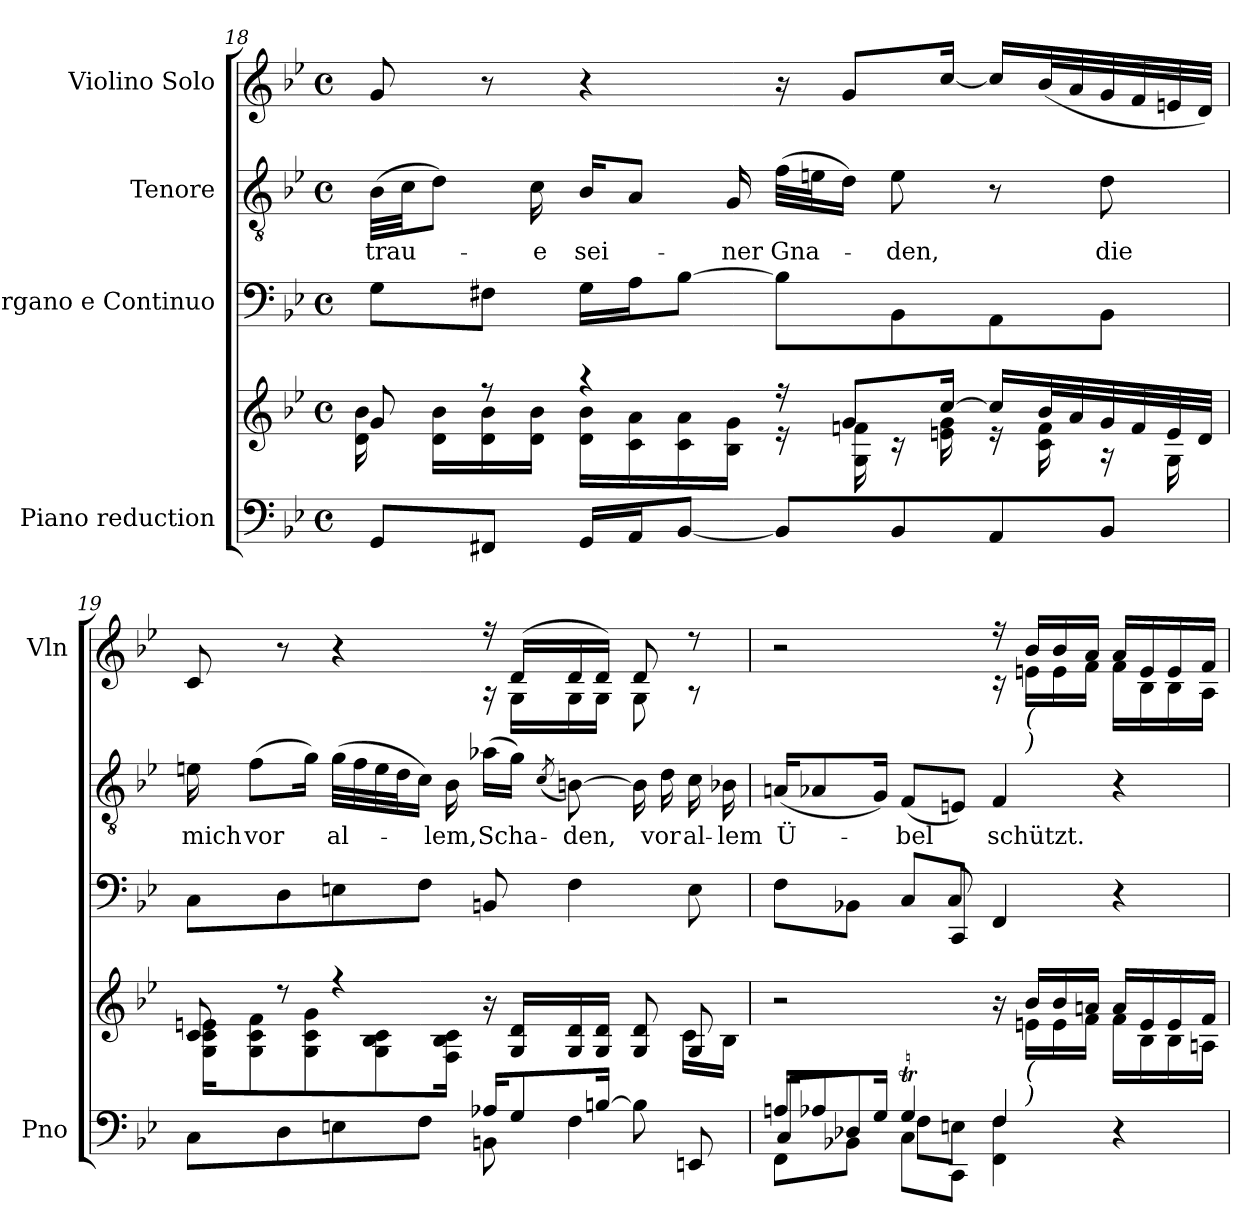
**kern	**kern	**kern	**kern	**text	**kern
*part4	*part4	*part3	*part2	*part2	*part1
*staff5	*staff4	*staff3	*staff2	*staff2	*staff1
*I"Piano reduction	*	*I"Organo e Continuo	*I"Tenore	*	*I"Violino Solo
*I'Pno	*	*	*	*	*I'Vln
*clefF4	*clefG2	*clefF4	*clefGv2	*	*clefG2
*k[b-e-]	*k[b-e-]	*k[b-e-]	*k[b-e-]	*	*k[b-e-]
*M4/4	*M4/4	*M4/4	*M4/4	*	*M4/4
*met(c)	*met(c)	*met(c)	*met(c)	*	*met(c)
=18	=18	=18	=18	=18	=18
*	*^	*	*	*	*
!	!	!	!	!	!LO:LY:b	!
8GG/L	8g/	16d\ 16b-\	8G\L	(32B-\LLL	trau-	8g/
.	.	.	.	32c\JJ	.	.
.	.	16d\ 16b-\LL	.	8d\J)	.	.
8FF#X/J	8r	16d\ 16b-\	8F#X\J	.	.	8r
!	!	!	!	!	!LO:LY:b	!
.	.	16d\ 16b-\JJ	.	16c\	-e	.
!	!	!	!	!	!LO:LY:b	!
16GG/LL	4r	16d\ 16b-\LL	16G\LL	16B-/KL	sei-	4r
16AA/J	.	16c\ 16a\	16A\J	8A/J	.	.
[8BB-/J	.	16c\ 16a\	[8B-\J	.	.	.
!	!	!	!	!	!LO:LY:b	!
.	.	16B-\ 16g\JJ	.	16G/	-ner	.
!	!	!	!	!	!LO:LY:b	!
8BB-/L]	16r	16r	8B-\L]	(32f\LLL	Gna-	16r
.	.	.	.	32en\J	.	.
.	8g/L	16G\ 16fn\	.	16d\JJ)	.	8g/L
!	!	!	!	!	!LO:LY:b	!
8BB-/	.	16r	8BB-\	8e\	-den,	.
.	[16cc/Jk	16en\ 16g\	.	.	.	[16cc/Jk
8AA/	16cc/LL]	16r	8AA\	8r	.	16cc/LL]
.	32b-/L	16c\ 16f\	.	.	.	(32b-/L
.	32a/	.	.	.	.	32a/
!	!	!	!	!	!LO:LY:b	!
8BB-/J	32g/	16r	8BB-\J	8d\	die	32g/
.	32f/	.	.	.	.	32f/
.	32e/	16G\	.	.	.	32en/
.	32d/JJJ	.	.	.	.	32d/JJJ)
!!LO:LB:g=z
=19	=19	=19	=19	=19	=19	=19
*^	*	*	*	*	*	*
!	!	!	!	!	!	!LO:LY:b	!
*	*	*	*	*	*	*	*^
2ryy	8C\L	8c/	16G\ 16c\ 16en\KL	8C\L	16en\	mich	8c/	8ryy
!	!	!	!	!	!	!LO:LY:b	!	!
.	.	.	8G\ 8c\ 8f\	.	(8f\L	vor	.	.
.	8D\	8r	.	8D\	.	.	8r	8ryy
.	.	.	8G\ 8c\ 8g\	.	16g\Jk)	.	.	.
!	!	!	!	!	!	!LO:LY:b	!	!
.	8En\	4r	.	8En\	(32g\LLL	al-	4r	4ryy
.	.	.	.	.	32f\	.	.	.
.	.	.	8G\ 8B-\ 8c\	.	32e\	.	.	.
.	.	.	.	.	32d\J	.	.	.
.	8F\J	.	.	8F\J	16c\JJ)	.	.	.
!	!	!	!	!	!	!LO:LY:b	!	!
.	.	.	16F\ 16B-\ 16c\Jk	.	16B-\	-lem,	.	.
!	!	!	!	!	!	!LO:LY:b	!	!
16A-X/KL	8BBn\	16r	4.ryy	8BBn/	(16a-X\LL	Scha-	16r	16r
8G/	.	16G/ 16d/LL	.	.	16g\JJ)	.	(16d/LL	16G\LL
.	.	.	.	.	(8qc/	.	.	.
!	!	!	!	!	!	!LO:LY:b	!	!
.	4F\	16G/ 16d/	.	4F\	[8Bn\)	-den,	16d/	16G\
[16Bn/Jk	.	16G/ 16d/JJ	.	.	.	.	16d/JJ)	16G\JJ
8B\]	.	8G/ 8d/	.	.	16B\]	.	8d/	8G\
!	!	!	!	!	!	!LO:LY:b	!	!
.	.	.	.	.	16d\	vor	.	.
!	!	!	!	!	!	!LO:LY:b	!	!
8ryy	8EEn/	8G/	16c\LL	8E\	16c\	al-	8r	8r
!	!	!	!	!	!	!LO:LY:b	!	!
.	.	.	16B-\JJ	.	16B-X\	-lem	.	.
=20	=20	=20	=20	=20	=20	=20	=20	=20
*	*^	*	*	*^	*	*	*	*
!	!	!	!	!	!	!	!	!LO:LY:b	!	!
16An/KL	8FF\L	8C/L	2r	2ryy	8F\L	4ryy	(16An/KL	Ü-	2r	2ryy
8A-X/	.	.	.	.	.	.	8A-X/	.	.	.
.	8BB-X\J	8D-X/J	.	.	8BB-X\J	.	.	.	.	.
16G/Jk	.	.	.	.	.	.	16G/Jk)	.	.	.
!	!	!	!	!	!	!	!	!LO:LY:b	!	!
4GT/	8C\L	8F\L	.	.	8C/L	8ryy	(8F/L	-bel	.	.
.	8CC\J	8En\J	.	.	8CC/J	8C!/	8En/J)	.	.	.
!	!	!	!	!	!	!	!	!LO:LY:b	!	!
4F/	4FF\	4F\	16r	16ryy	4FF/	4ryy	4F/	schützt.	16r	16r
!	!	!	!	!	!	!	!	!	!LO:TX:b:i:t=(	!
!	!	!	!	!	!	!	!	!	!LO:TX:b:i:t=)	!
!	!	!	!LO:TX:b:i:t=(	!	!	!	!	!	!	!
!	!	!	!LO:TX:b:i:t=)	!	!	!	!	!	!	!
.	.	.	16b-/LL	16en\LL	.	.	.	.	16b-/LL	16en\LL
.	.	.	16b-/	16e\	.	.	.	.	16b-/	16e\
.	.	.	16an/JJ	16f\JJ	.	.	.	.	16a/JJ	16f\JJ
4r	4ryy	4ryy	16a/LL	16f\LL	4r	4ryy	4r	.	16a/LL	16f\LL
.	.	.	16e/	16B-\	.	.	.	.	16e/	16B-\
.	.	.	16e/	16B-\	.	.	.	.	16e/	16B-\
.	.	.	16f/JJ	16An\JJ	.	.	.	.	16f/JJ	16A\JJ
*v	*v	*v	*	*	*v	*v	*	*	*v	*v
*	*v	*v	*	*	*	*
=	=	=	=	=	=
*-	*-	*-	*-	*-	*-
